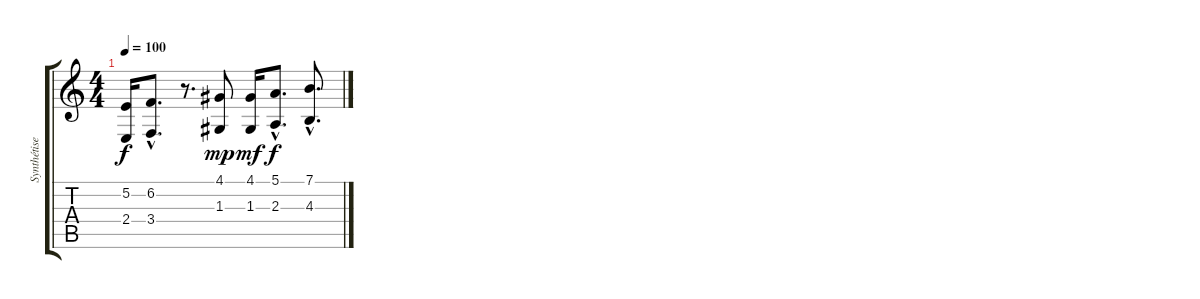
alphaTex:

\track ("Synthétiseur" "Synthétise") {instrument honkytonkpiano}
\staff {score tabs}
\tuning (E4 B3 G3 D3 A2 E2) {hide}
\ts (4 4)
\tempo 100
\clef g2
\ks c
(5.2{t} 2.4{t}).16{dy f} (6.2{hac} 3.4{hac}).8{d} r.8{d} (4.1 1.3).8{dy mp} (4.1 1.3).16{dy mf} (5.1{hac} 2.3{hac}).8{d dy f} (7.1{hac} 4.3{hac}).8{d}
